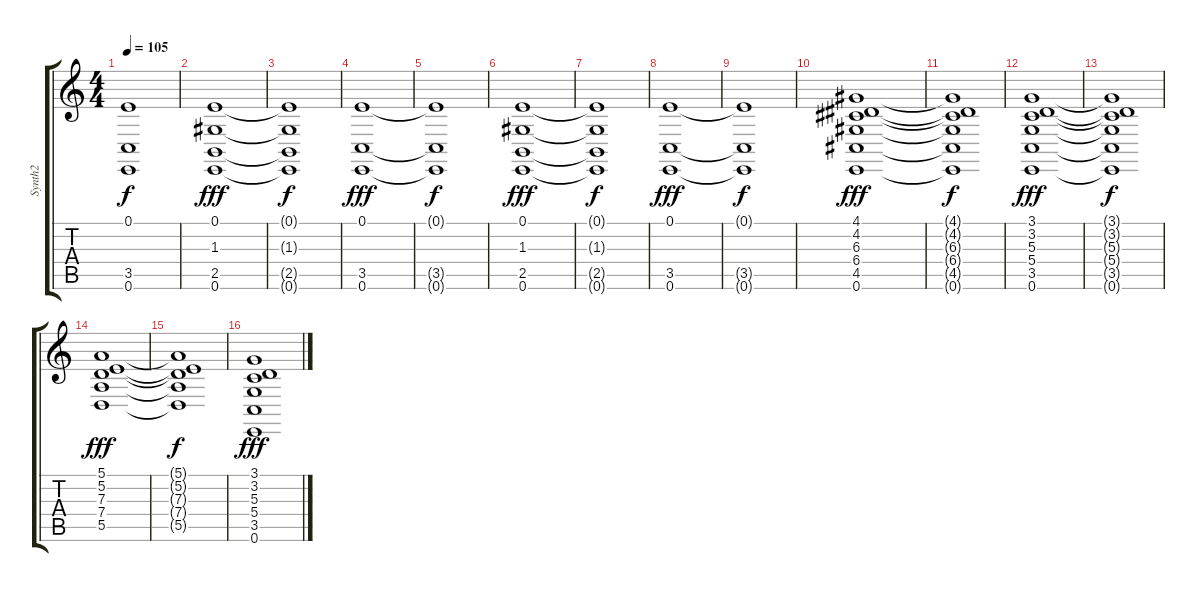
\track ("Synth2" "Synth2") {instrument synthvoice}
\staff {score tabs}
\tuning (E4 B3 G3 D3 A2 E2) {hide}
\ts (4 4)
\tempo 105
\clef g2
\ks c
(0.1{t} 3.5{t} 0.6{t}).1{dy f} |
(0.1 1.3 2.5 0.6).1{dy fff} |
(0.1{t} 1.3{t} 2.5{t} 0.6{t}).1{dy f} |
(0.1 3.5 0.6).1{dy fff} |
(0.1{t} 3.5{t} 0.6{t}).1{dy f} |
(0.1 1.3 2.5 0.6).1{dy fff} |
(0.1{t} 1.3{t} 2.5{t} 0.6{t}).1{dy f} |
(0.1 3.5 0.6).1{dy fff} |
(0.1{t} 3.5{t} 0.6{t}).1{dy f} |
(4.1 4.2 6.3 6.4 4.5 0.6).1{dy fff} |
(4.1{t} 4.2{t} 6.3{t} 6.4{t} 4.5{t} 0.6{t}).1{dy f} |
(3.1 3.2 5.3 5.4 3.5 0.6).1{dy fff} |
(3.1{t} 3.2{t} 5.3{t} 5.4{t} 3.5{t} 0.6{t}).1{dy f} |
(5.1 5.2 7.3 7.4 5.5).1{dy fff} |
(5.1{t} 5.2{t} 7.3{t} 7.4{t} 5.5{t}).1{dy f} |
(3.1 3.2 5.3 5.4 3.5 0.6).1{dy fff}
